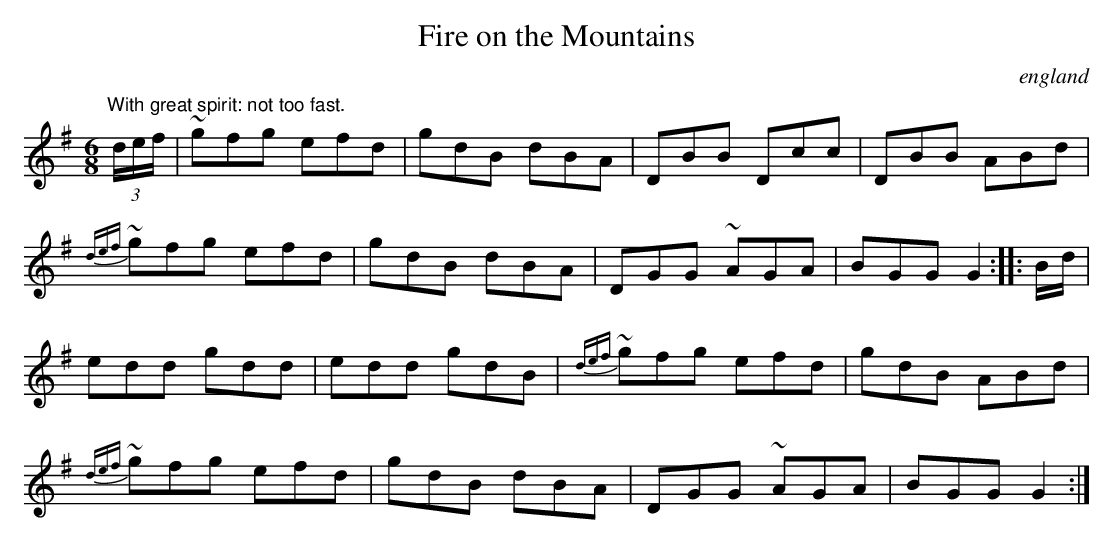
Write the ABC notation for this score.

X:1
T:Fire on the Mountains
O:england
L:1/8
M:6/8
K:G
"With great spirit: not too fast."\
(3d/e/f/|~gfg efd|gdB dBA|DBB Dcc|DBB ABd|
{def}~gfg efd|gdB dBA|DGG ~AGA|BGG G2:||:B/d/|
edd gdd|edd gdB|{def}~gfg efd|gdB ABd|
{def}~gfg efd|gdB dBA|DGG ~AGA|BGG G2:|
